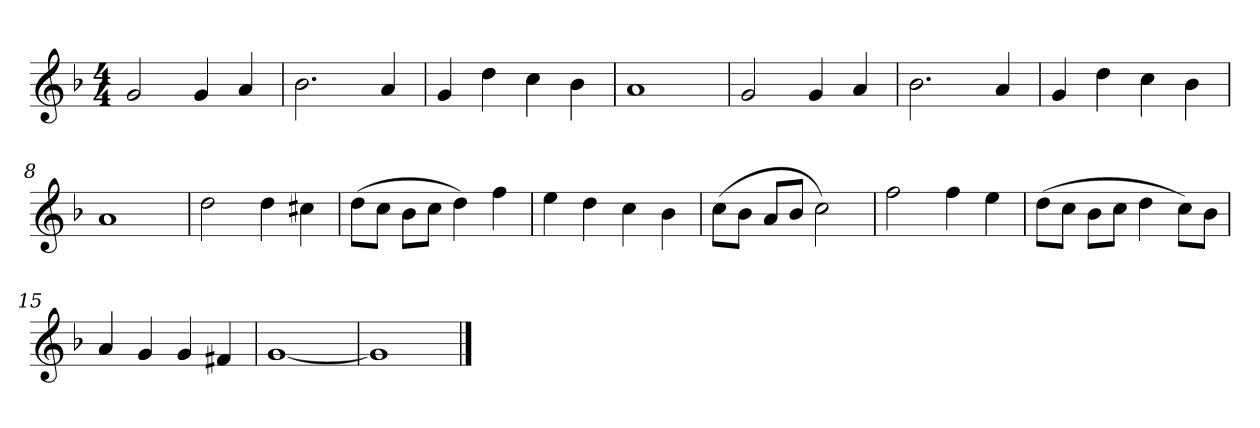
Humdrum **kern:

**kern
*part1
*staff1
*k[b-]
*M4/4
*MM120
=1
2g
4g
4a
=2
2.b-
4a
=3
4g
4dd
4cc
4b-
=4
1a
=5
2g
4g
4a
=6
2.b-
4a
=7
4g
4dd
4cc
4b-
=8
1a
=9
2dd
4dd
4cc#X
=10
(8ddL
8ccJ
8b-L
8ccJ
4dd)
4ff
=11
4ee
4dd
4cc
4b-
=12
(8ccL
8b-J
8aL
8b-J
2cc)
=13
2ff
4ff
4ee
=14
(8ddL
8ccJ
8b-L
8ccJ
4dd
8ccL)
8b-J
=15
4a
4g
4g
4f#X
=16
[1g
=17
1g]
==
*-
